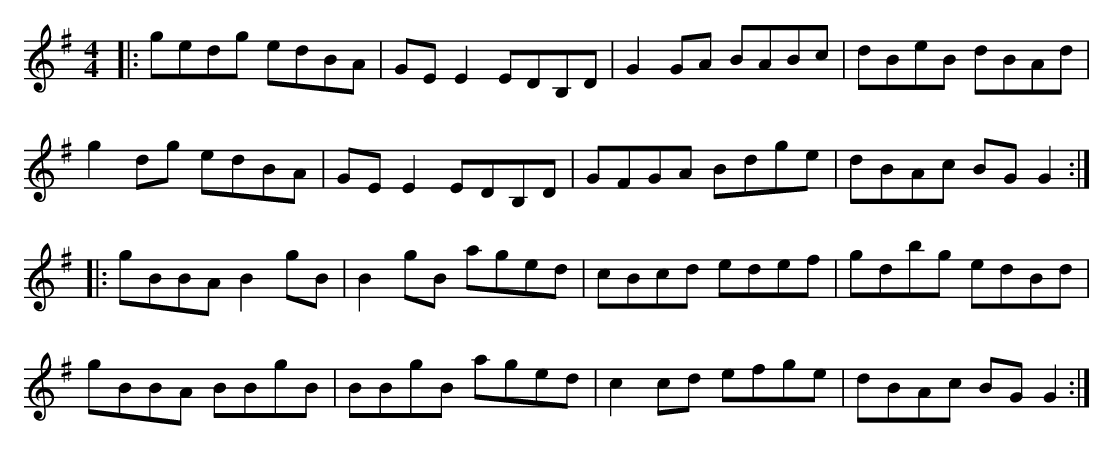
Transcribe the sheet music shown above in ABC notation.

X:1
M:4/4
K:G
|:gedg edBA|GEE2 EDB,D|G2GA BABc|dBeB dBAd|
g2dg edBA|GEE2 EDB,D|GFGA Bdge|dBAc BGG2:|
|:gBBA B2gB|B2gB aged|cBcd edef|gdbg edBd|
gBBA BBgB|BBgB aged|c2cd efge|dBAc BGG2:|
